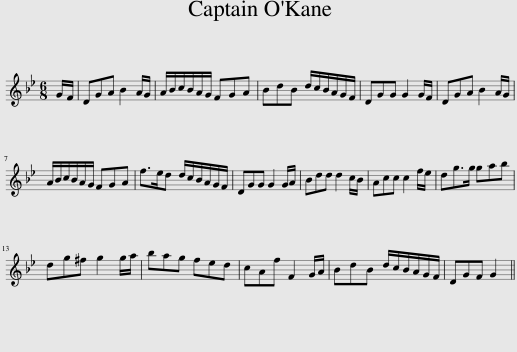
X:1
L:1/8
M:6/8
I:linebreak $
K:Gmin
V:1 treble
V:1
 G/F/ | DGA B2 A/G/ | A/B/c/B/A/G/ FGA | BdB d/c/B/A/G/F/ | DGG G2 G/F/ | %5
 DGA B2 A/G/ |$ A/B/c/B/A/G/ FGA | f>ed d/c/B/A/G/F/ | DGG G2 G/A/ | Bdd d2 c/B/ | %10
 Acc c2 f/e/ | dg>g gab |$ dg^f g2 g/a/ | bag fed | cAf F2 G/A/ | %15
 BdB d/c/B/A/G/F/ | DGF G2 || %17
